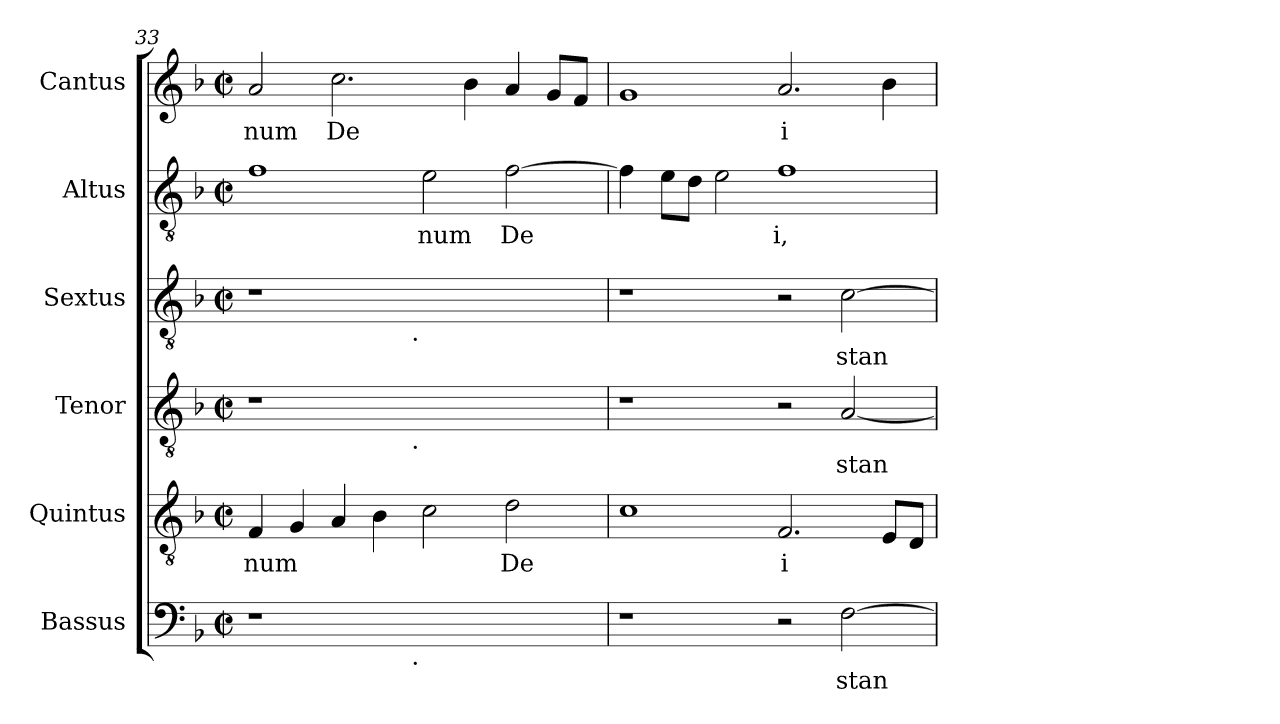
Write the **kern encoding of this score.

**kern	**text	**kern	**text	**kern	**text	**kern	**text	**kern	**text	**kern	**text
*part6	*part6	*part5	*part5	*part4	*part4	*part3	*part3	*part2	*part2	*part1	*part1
*staff6	*staff6	*staff5	*staff5	*staff4	*staff4	*staff3	*staff3	*staff2	*staff2	*staff1	*staff1
*I"Bassus	*	*I"Quintus	*	*I"Tenor	*	*I"Sextus	*	*I"Altus	*	*I"Cantus	*
!!LO:PB:g=z
*clefF4	*	*clefGv2	*	*clefGv2	*	*clefGv2	*	*clefGv2	*	*clefG2	*
*k[b-]	*	*k[b-]	*	*k[b-]	*	*k[b-]	*	*k[b-]	*	*k[b-]	*
*F:	*	*F:	*	*F:	*	*F:	*	*F:	*	*F:	*
*M2/2	*	*M2/2	*	*M2/2	*	*M2/2	*	*M2/2	*	*M2/2	*
*met(c|)	*	*met(c|)	*	*met(c|)	*	*met(c|)	*	*met(c|)	*	*met(c|)	*
=33	=33	=33	=33	=33	=33	=33	=33	=33	=33	=33	=33
!	!	!	!LO:LY:b:cj	!	!	!	!	!	!LO:LY:b:cj	!	!LO:LY:b:cj
*^	*	*	*	*^	*	*^	*	*	*	*	*
1r	2ryy	.	4F/	num	1r	2ryy	.	1r	2ryy	.	1f	--	2a/	num
!	!	!	!	!LO:LY:b:cj	!	!	!	!	!	!	!	!	!	!
.	.	.	4G/	.	.	.	.	.	.	.	.	.	.	.
!	!	!	!	!LO:LY:b:cj	!	!	!	!	!	!	!	!	!	!LO:LY:b:cj
.	4...ryy	.	4A/	.	.	4...ryy	.	.	4...ryy	.	.	.	2.cc\	De
!	!	!	!	!LO:LY:b:cj	!	!	!	!	!	!	!	!	!	!
.	.	.	4B-\	.	.	.	.	.	.	.	.	.	.	.
!	!	!	!	!	!	!	!	!	!LO:TX:b:t=.	!	!	!	!	!
!	!	!	!	!	!	!LO:TX:b:t=.	!	!	!	!	!	!	!	!
!	!LO:TX:b:t=.	!	!	!	!	!	!	!	!	!	!	!	!	!
.	1ryy	.	.	.	.	1ryy	.	.	1ryy	.	.	.	.	.
!	!	!	!	!LO:LY:b:cj	!	!	!	!	!	!	!	!LO:LY:b:cj	!	!
1ryy	.	.	2c\	.	1ryy	.	.	1ryy	.	.	2e\	-num	.	.
!	!	!	!	!	!	!	!	!	!	!	!	!	!	!LO:LY:b:cj
.	.	.	.	.	.	.	.	.	.	.	.	.	4b-\	.
!	!	!	!	!LO:LY:b:cj	!	!	!	!	!	!	!	!LO:LY:b:cj	!	!LO:LY:b:cj
.	.	.	2d\	De	.	.	.	.	.	.	[>2f\	De-	4a/	.
!	!	!	!	!	!	!	!	!	!	!	!	!	!	!LO:LY:b:cj
.	.	.	.	.	.	.	.	.	.	.	.	.	8g/L	.
!	!	!	!	!	!	!	!	!	!	!	!	!	!	!LO:LY:b:cj
.	.	.	.	.	.	.	.	.	.	.	.	.	8f/J	.
.	32ryy	.	.	.	.	32ryy	.	.	32ryy	.	.	.	.	.
=34	=34	=34	=34	=34	=34	=34	=34	=34	=34	=34	=34	=34	=34	=34
!	!	!	!	!LO:LY:b:cj	!	!	!	!	!	!	!	!LO:LY:b:cj	!	!LO:LY:b:cj
*	*	*	*	*	*v	*v	*	*	*	*	*	*	*	*
*v	*v	*	*	*	*	*	*v	*v	*	*	*	*	*
1r	.	1c	.	1r	.	1r	.	4f\]	--	1g	.
!	!	!	!	!	!	!	!	!	!LO:LY:b:cj	!	!
.	.	.	.	.	.	.	.	8e\L	--	.	.
!	!	!	!	!	!	!	!	!	!LO:LY:b:cj	!	!
.	.	.	.	.	.	.	.	8d\J	--	.	.
!	!	!	!	!	!	!	!	!	!LO:LY:b:cj	!	!
.	.	.	.	.	.	.	.	2e\	--	.	.
!	!	!	!LO:LY:b:cj	!	!	!	!	!	!LO:LY:b:cj	!	!LO:LY:b:cj
2r	.	2.F/	i	2r	.	2r	.	1f	-i,	2.a/	i
!	!LO:LY:b:cj	!	!	!	!LO:LY:b:cj	!	!LO:LY:b:cj	!	!	!	!
[>2F\	stan	.	.	[<2A/	stan-	[>2c\	stan	.	.	.	.
!	!	!	!LO:LY:b:cj	!	!	!	!	!	!	!	!LO:LY:b:cj
.	.	8E/L	.	.	.	.	.	.	.	4b-\	.
!	!	!	!LO:LY:b:cj	!	!	!	!	!	!	!	!
.	.	8D/J	.	.	.	.	.	.	.	.	.
=	=	=	=	=	=	=	=	=	=	=	=
*-	*-	*-	*-	*-	*-	*-	*-	*-	*-	*-	*-
